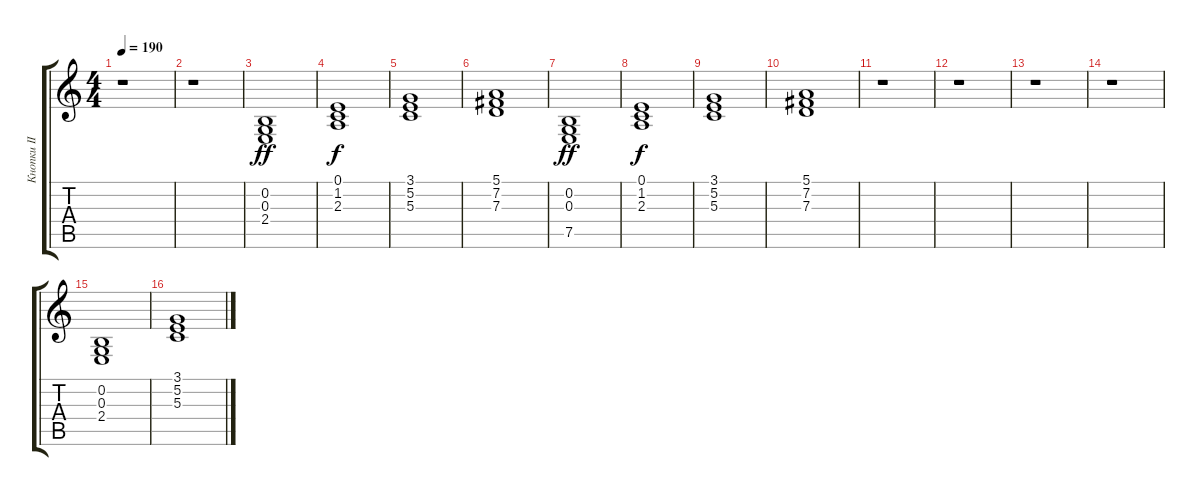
\track ("Кнопки II" "Кнопки II") {instrument choiraahs}
\staff {score tabs}
\tuning (E4 B3 G3 D3 A2 E2) {hide}
\ts (4 4)
\tempo 190
\clef g2
\ks c
r.1{dy ff} |
r.1 |
(0.2 0.3 2.4).1 |
(0.1 1.2 2.3).1{dy f} |
(3.1 5.2 5.3).1 |
(5.1 7.2 7.3).1 |
(0.2 0.3 7.5).1{dy ff} |
(0.1 1.2 2.3).1{dy f} |
(3.1 5.2 5.3).1 |
(5.1 7.2 7.3).1 |
r.1 |
r.1 |
r.1 |
r.1 |
(0.2 0.3 2.4).1 |
(3.1 5.2 5.3).1
